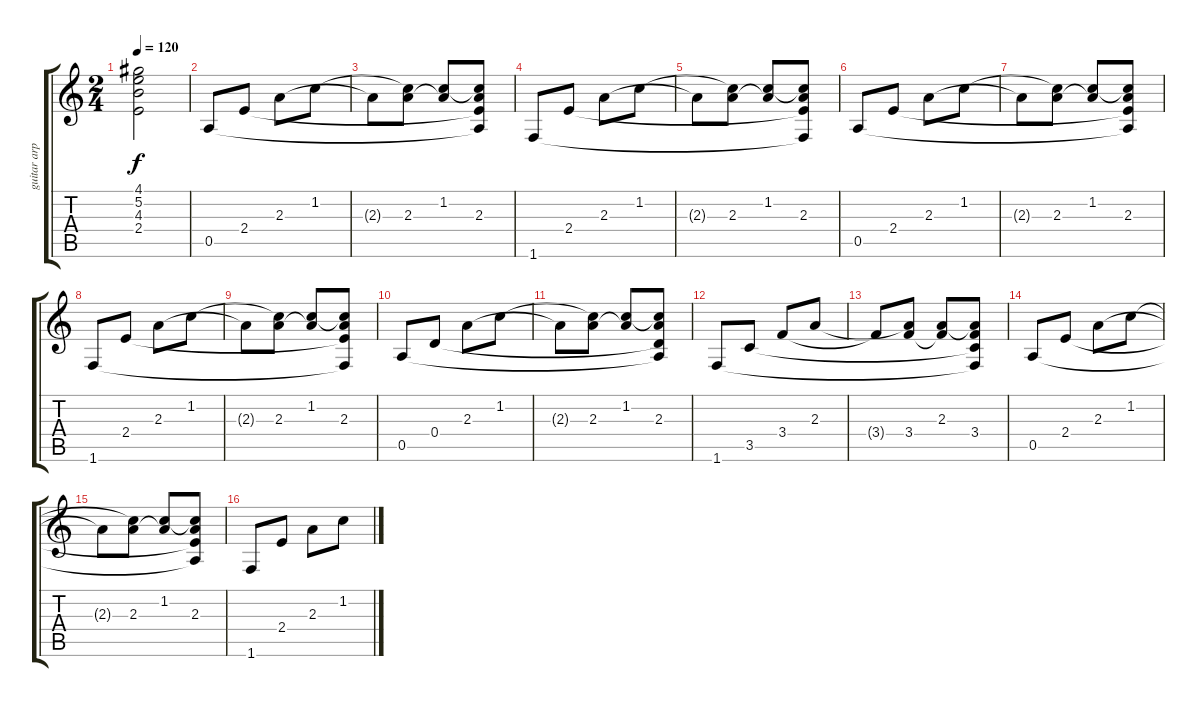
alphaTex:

\track ("guitar arpegio  left" "guitar arp") {instrument acousticguitarnylon}
\staff {score tabs}
\tuning (E4 B3 G3 D3 A2 E2) {hide}
\ts (2 4)
\tempo 120
\clef g2
\ks c
(4.1{t} 5.2{t} 4.3{t} 2.4{t}).2{dy f} |
0.5.8 2.4.8 2.3.8 1.2.8 |
2.3{t}.8 (1.2{t} 2.3).8 (1.2 2.3{t}).8 (1.2{t} 2.3 2.4{t} 0.5{t}).8 |
1.6.8 2.4.8 2.3.8 1.2.8 |
2.3{t}.8 (1.2{t} 2.3).8 (1.2 2.3{t}).8 (1.2{t} 2.3 2.4{t} 1.6{t}).8 |
0.5.8 2.4.8 2.3.8 1.2.8 |
2.3{t}.8 (1.2{t} 2.3).8 (1.2 2.3{t}).8 (1.2{t} 2.3 2.4{t} 0.5{t}).8 |
1.6.8 2.4.8 2.3.8 1.2.8 |
2.3{t}.8 (1.2{t} 2.3).8 (1.2 2.3{t}).8 (1.2{t} 2.3 2.4{t} 1.6{t}).8 |
0.5.8 0.4.8 2.3.8 1.2.8 |
2.3{t}.8 (1.2{t} 2.3).8 (1.2 2.3{t}).8 (1.2{t} 2.3 0.4{t} 0.5{t}).8 |
1.6.8 3.5.8 3.4.8 2.3.8 |
3.4{t}.8 (2.3{t} 3.4).8 (2.3 3.4{t}).8 (2.3{t} 3.4 3.5{t} 1.6{t}).8 |
0.5.8 2.4.8 2.3.8 1.2.8 |
2.3{t}.8 (1.2{t} 2.3).8 (1.2 2.3{t}).8 (1.2{t} 2.3 2.4{t} 0.5{t}).8 |
1.6.8 2.4.8 2.3.8 1.2.8
